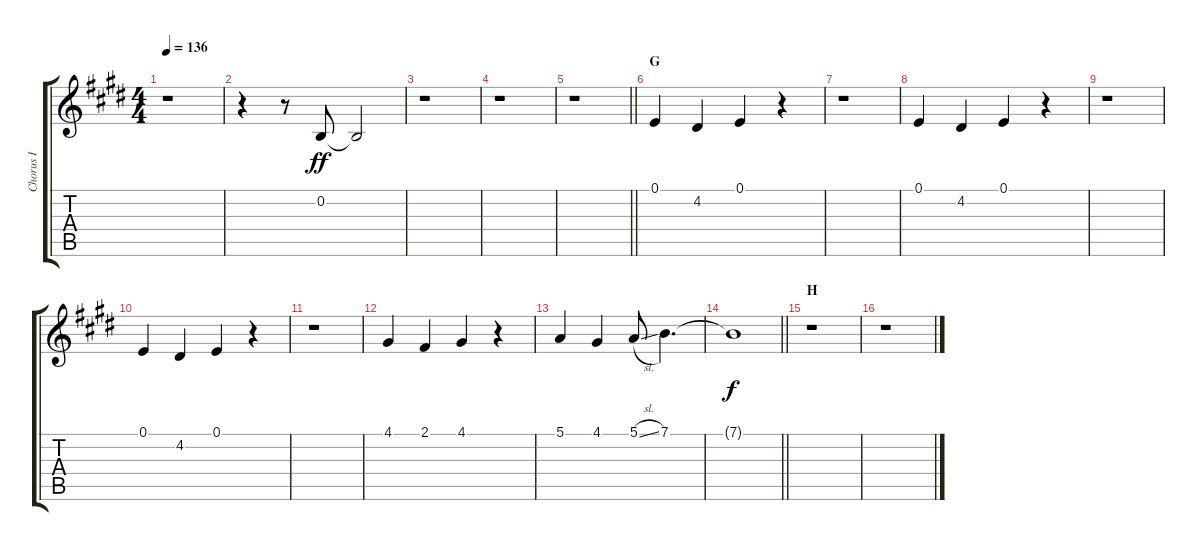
\track ("Chorus I" "Chorus I") {instrument voiceoohs}
\staff {score tabs}
\tuning (E4 B3 G3 D3 A2 E2) {hide}
\ts (4 4)
\tempo 136
\clef g2
\ks e
r.1{dy ff} |
r.4 r.8 0.2.8 0.2{t}.2 |
r.1 |
r.1 |
\barLineRight lightlight
r.1 |
\section ("" "G")
0.1.4 4.2.4 0.1.4 r.4 |
r.1 |
0.1.4 4.2.4 0.1.4 r.4 |
r.1 |
0.1.4 4.2.4 0.1.4 r.4 |
r.1 |
4.1.4 2.1.4 4.1.4 r.4 |
5.1.4 4.1.4 5.1{sl}.8 7.1.4{d} |
\barLineRight lightlight
7.1{t}.1{dy f} |
\section ("" "H")
r.1 |
r.1
